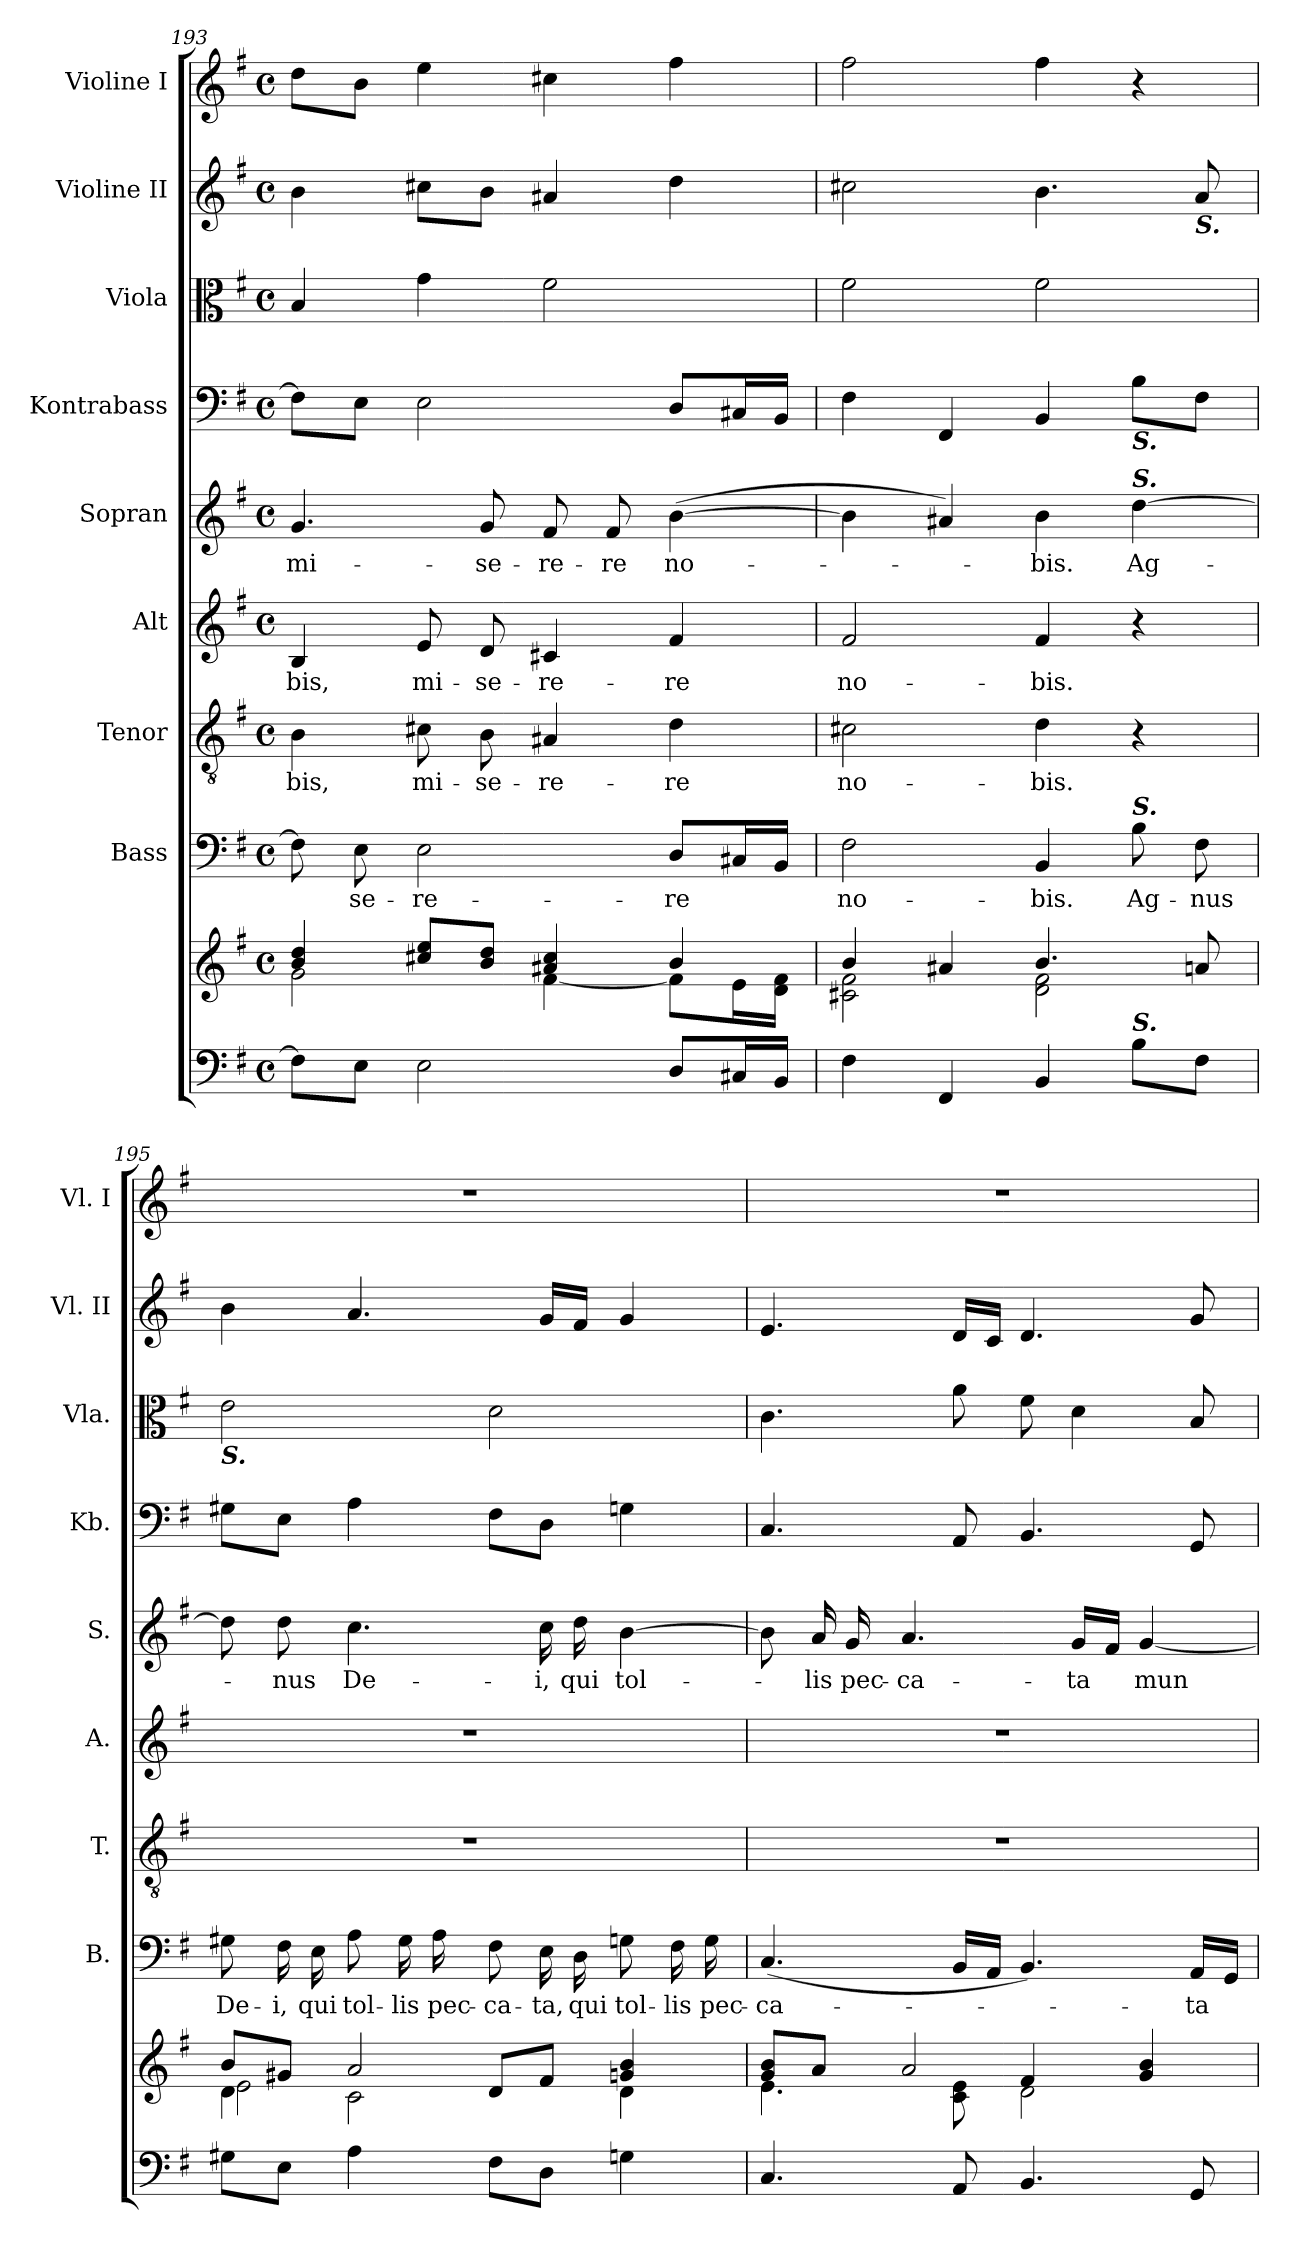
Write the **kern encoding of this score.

**kern	**kern	**kern	**text	**kern	**text	**kern	**text	**kern	**text	**kern	**kern	**kern	**kern
*part9	*part9	*part8	*part8	*part7	*part7	*part6	*part6	*part5	*part5	*part4	*part3	*part2	*part1
*staff10	*staff9	*staff8	*staff8	*staff7	*staff7	*staff6	*staff6	*staff5	*staff5	*staff4	*staff3	*staff2	*staff1
*	*	*I"Bass	*	*I"Tenor	*	*I"Alt	*	*I"Sopran	*	*I"Kontrabass	*I"Viola	*I"Violine II	*I"Violine I
*	*	*I'B.	*	*I'T.	*	*I'A.	*	*I'S.	*	*I'Kb.	*I'Vla.	*I'Vl. II	*I'Vl. I
*clefF4	*clefG2	*clefF4	*	*clefGv2	*	*clefG2	*	*clefG2	*	*clefF4	*clefC3	*clefG2	*clefG2
*	*	*	*	*	*	*	*	*	*	*ITrd7c12	*	*	*
*k[f#]	*k[f#]	*k[f#]	*	*k[f#]	*	*k[f#]	*	*k[f#]	*	*k[f#]	*k[f#]	*k[f#]	*k[f#]
*G:	*G:	*G:	*	*G:	*	*G:	*	*G:	*	*G:	*G:	*G:	*G:
*M4/4	*M4/4	*M4/4	*	*M4/4	*	*M4/4	*	*M4/4	*	*M4/4	*M4/4	*M4/4	*M4/4
*met(c)	*met(c)	*met(c)	*	*met(c)	*	*met(c)	*	*met(c)	*	*met(c)	*met(c)	*met(c)	*met(c)
=193	=193	=193	=193	=193	=193	=193	=193	=193	=193	=193	=193	=193	=193
*	*^	*	*	*	*	*	*	*	*	*	*	*	*
!	!	!	!	!	!	!LO:LY:b	!	!LO:LY:b	!	!LO:LY:b	!	!	!	!
8F#\L]	4b/ 4dd/	2g\	8F#\]	.	4B\	-bis,	4B/	-bis,	4.g/	mi-	8FF#\L]	4B/	4b\	8dd\L
!	!	!	!	!LO:LY:b	!	!	!	!	!	!	!	!	!	!
8E\J	.	.	8E\	-se-	.	.	.	.	.	.	8EE\J	.	.	8b\J
!	!	!	!	!LO:LY:b	!	!LO:LY:b	!	!LO:LY:b	!	!	!	!	!	!
2E\	8cc#X/ 8ee/L	.	2E\	-re-	8c#X\	mi-	8e/	mi-	.	.	2EE\	4g\	8cc#X\L	4ee\
!	!	!	!	!	!	!LO:LY:b	!	!LO:LY:b	!	!LO:LY:b	!	!	!	!
.	8b/ 8dd/J	.	.	.	8B\	-se-	8d/	-se-	8g/	-se-	.	.	8b\J	.
!	!	!	!	!	!	!LO:LY:b	!	!LO:LY:b	!	!LO:LY:b	!	!	!	!
.	4a#X/ 4cc#/	[<4f#\	.	.	4A#X/	-re-	4c#X/	-re-	8f#/	-re-	.	2f#\	4a#X/	4cc#X\
!	!	!	!	!	!	!	!	!	!	!LO:LY:b	!	!	!	!
.	.	.	.	.	.	.	.	.	8f#/	-re	.	.	.	.
!	!	!	!	!LO:LY:b	!	!LO:LY:b	!	!LO:LY:b	!	!LO:LY:b	!	!	!	!
8D/L	4b/	8f#\L]	8D/L	-re	4d\	-re	4f#/	-re	(>[4b\	no-	8DD/L	.	4dd\	4ff#\
16C#X/L	.	16e\L	16C#X/L	.	.	.	.	.	.	.	16CC#X/L	.	.	.
16BB/JJ	.	16d\ 16f#\JJ	16BB/JJ	.	.	.	.	.	.	.	16BBB/JJ	.	.	.
=194	=194	=194	=194	=194	=194	=194	=194	=194	=194	=194	=194	=194	=194	=194
!	!	!	!	!LO:LY:b	!	!LO:LY:b	!	!LO:LY:b	!	!	!	!	!	!
4F#\	4b/	2c#X\ 2f#\	2F#\	no-	2c#X\	no-	2f#/	no-	4b\]	.	4FF#\	2f#\	2cc#X\	2ff#\
4FF#/	4a#X/	.	.	.	.	.	.	.	4a#X/)	.	4FFF#/	.	.	.
!	!	!	!	!LO:LY:b	!	!LO:LY:b	!	!LO:LY:b	!	!LO:LY:b	!	!	!	!
4BB/	4.b/	2d\ 2f#\	4BB/	-bis.	4d\	-bis.	4f#/	-bis.	4b\	-bis.	4BBB/	2f#\	4.b\	4ff#\
!	!	!	!	!	!	!	!	!	!	!	!LO:TX:b:Bi:t=S.	!	!	!
!	!	!	!	!	!	!	!	!	!LO:TX:a:Bi:t=S.	!	!	!	!	!
!	!	!	!LO:TX:a:Bi:t=S.	!	!	!	!	!	!	!	!	!	!	!
!LO:TX:a:Bi:t=S.	!	!	!	!	!	!	!	!	!	!	!	!	!	!
!	!	!	!	!LO:LY:b	!	!	!	!	!	!LO:LY:b	!	!	!	!
8B\L	.	.	8B\	Ag-	4r	.	4r	.	[4dd\	Ag-	8BB\L	.	.	4r
!	!	!	!	!	!	!	!	!	!	!	!	!	!LO:TX:b:Bi:t=S.	!
!	!	!	!	!LO:LY:b	!	!	!	!	!	!	!	!	!	!
8F#\J	8an/	.	8F#\	-nus	.	.	.	.	.	.	8FF#\J	.	8a/	.
!!LO:PB:g=z
=195	=195	=195	=195	=195	=195	=195	=195	=195	=195	=195	=195	=195	=195	=195
*	*	*^	*	*	*	*	*	*	*	*	*	*	*	*
!	!	!	!	!	!	!	!	!	!	!	!	!	!LO:TX:b:Bi:t=S.	!	!
!	!	!	!	!	!LO:LY:b	!	!	!	!	!	!	!	!	!	!
8G#X\L	8b/L	4d\	2e\	8G#X\	De-	1r	.	1r	.	8dd\]	.	8GG#X\L	2e\	4b\	1r
!	!	!	!	!	!LO:LY:b	!	!	!	!	!	!LO:LY:b	!	!	!	!
8E\J	8g#X/J	.	.	16F#\	-i,	.	.	.	.	8dd\	-nus	8EE\J	.	.	.
!	!	!	!	!	!LO:LY:b	!	!	!	!	!	!	!	!	!	!
.	.	.	.	16E\	qui	.	.	.	.	.	.	.	.	.	.
!	!	!	!	!	!LO:LY:b	!	!	!	!	!	!LO:LY:b	!	!	!	!
4A\	2a/	2c\	.	8A\	tol-	.	.	.	.	4.cc\	De-	4AA\	.	4.a/	.
!	!	!	!	!	!LO:LY:b	!	!	!	!	!	!	!	!	!	!
.	.	.	.	16G#\	-lis	.	.	.	.	.	.	.	.	.	.
!	!	!	!	!	!LO:LY:b	!	!	!	!	!	!	!	!	!	!
.	.	.	.	16A\	pec-	.	.	.	.	.	.	.	.	.	.
!	!	!	!	!	!LO:LY:b	!	!	!	!	!	!	!	!	!	!
8F#\L	.	.	8d/L	8F#\	-ca-	.	.	.	.	.	.	8FF#\L	2d\	.	.
!	!	!	!	!	!LO:LY:b	!	!	!	!	!	!LO:LY:b	!	!	!	!
8D\J	.	.	8f#/J	16E\	-ta,	.	.	.	.	16cc\	-i,	8DD\J	.	16g/LL	.
!	!	!	!	!	!LO:LY:b	!	!	!	!	!	!LO:LY:b	!	!	!	!
.	.	.	.	16D\	qui	.	.	.	.	16dd\	qui	.	.	16f#/JJ	.
!	!	!	!	!	!LO:LY:b	!	!	!	!	!	!LO:LY:b	!	!	!	!
4Gn\	4gn/ 4b/	4d\	4ryy	8Gn\	tol-	.	.	.	.	[4b\	tol-	4GGn\	.	4g/	.
!	!	!	!	!	!LO:LY:b	!	!	!	!	!	!	!	!	!	!
.	.	.	.	16F#\	-lis	.	.	.	.	.	.	.	.	.	.
!	!	!	!	!	!LO:LY:b	!	!	!	!	!	!	!	!	!	!
.	.	.	.	16G\	pec-	.	.	.	.	.	.	.	.	.	.
=196	=196	=196	=196	=196	=196	=196	=196	=196	=196	=196	=196	=196	=196	=196	=196
!	!	!	!	!	!LO:LY:b	!	!	!	!	!	!	!	!	!	!
4.C/	8g/ 8b/L	4.e\	2ryy	(<4.C/	-ca-	1r	.	1r	.	8b\]	.	4.CC/	4.c\	4.e/	1r
!	!	!	!	!	!	!	!	!	!	!	!LO:LY:b	!	!	!	!
.	8a/J	.	.	.	.	.	.	.	.	16a/	-lis	.	.	.	.
!	!	!	!	!	!	!	!	!	!	!	!LO:LY:b	!	!	!	!
.	.	.	.	.	.	.	.	.	.	16g/	pec-	.	.	.	.
!	!	!	!	!	!	!	!	!	!	!	!LO:LY:b	!	!	!	!
.	2a/	.	.	.	.	.	.	.	.	4.a/	-ca-	.	.	.	.
8AA/	.	8c\ 8e\	.	16BB/LL	.	.	.	.	.	.	.	8AAA/	8a\	16d/LL	.
.	.	.	.	16AA/JJ	.	.	.	.	.	.	.	.	.	16c/JJ	.
4.BB/	.	2d\	4f#/	4.BB/)	.	.	.	.	.	.	.	4.BBB/	8f#\	4.d/	.
!	!	!	!	!	!	!	!	!	!	!	!LO:LY:b	!	!	!	!
.	.	.	.	.	.	.	.	.	.	16g/LL	-ta	.	4d\	.	.
.	.	.	.	.	.	.	.	.	.	16f#/JJ	.	.	.	.	.
!	!	!	!	!	!	!	!	!	!	!	!LO:LY:b	!	!	!	!
.	4g/ 4b/	.	4ryy	.	.	.	.	.	.	[4g/	mun-	.	.	.	.
!	!	!	!	!	!LO:LY:b	!	!	!	!	!	!	!	!	!	!
8GG/	.	.	.	16AA/LL	-ta	.	.	.	.	.	.	8GGG/	8B/	8g/	.
.	.	.	.	16GG/JJ	.	.	.	.	.	.	.	.	.	.	.
*	*v	*v	*v	*	*	*	*	*	*	*	*	*	*	*	*
=	=	=	=	=	=	=	=	=	=	=	=	=	=
*-	*-	*-	*-	*-	*-	*-	*-	*-	*-	*-	*-	*-	*-
